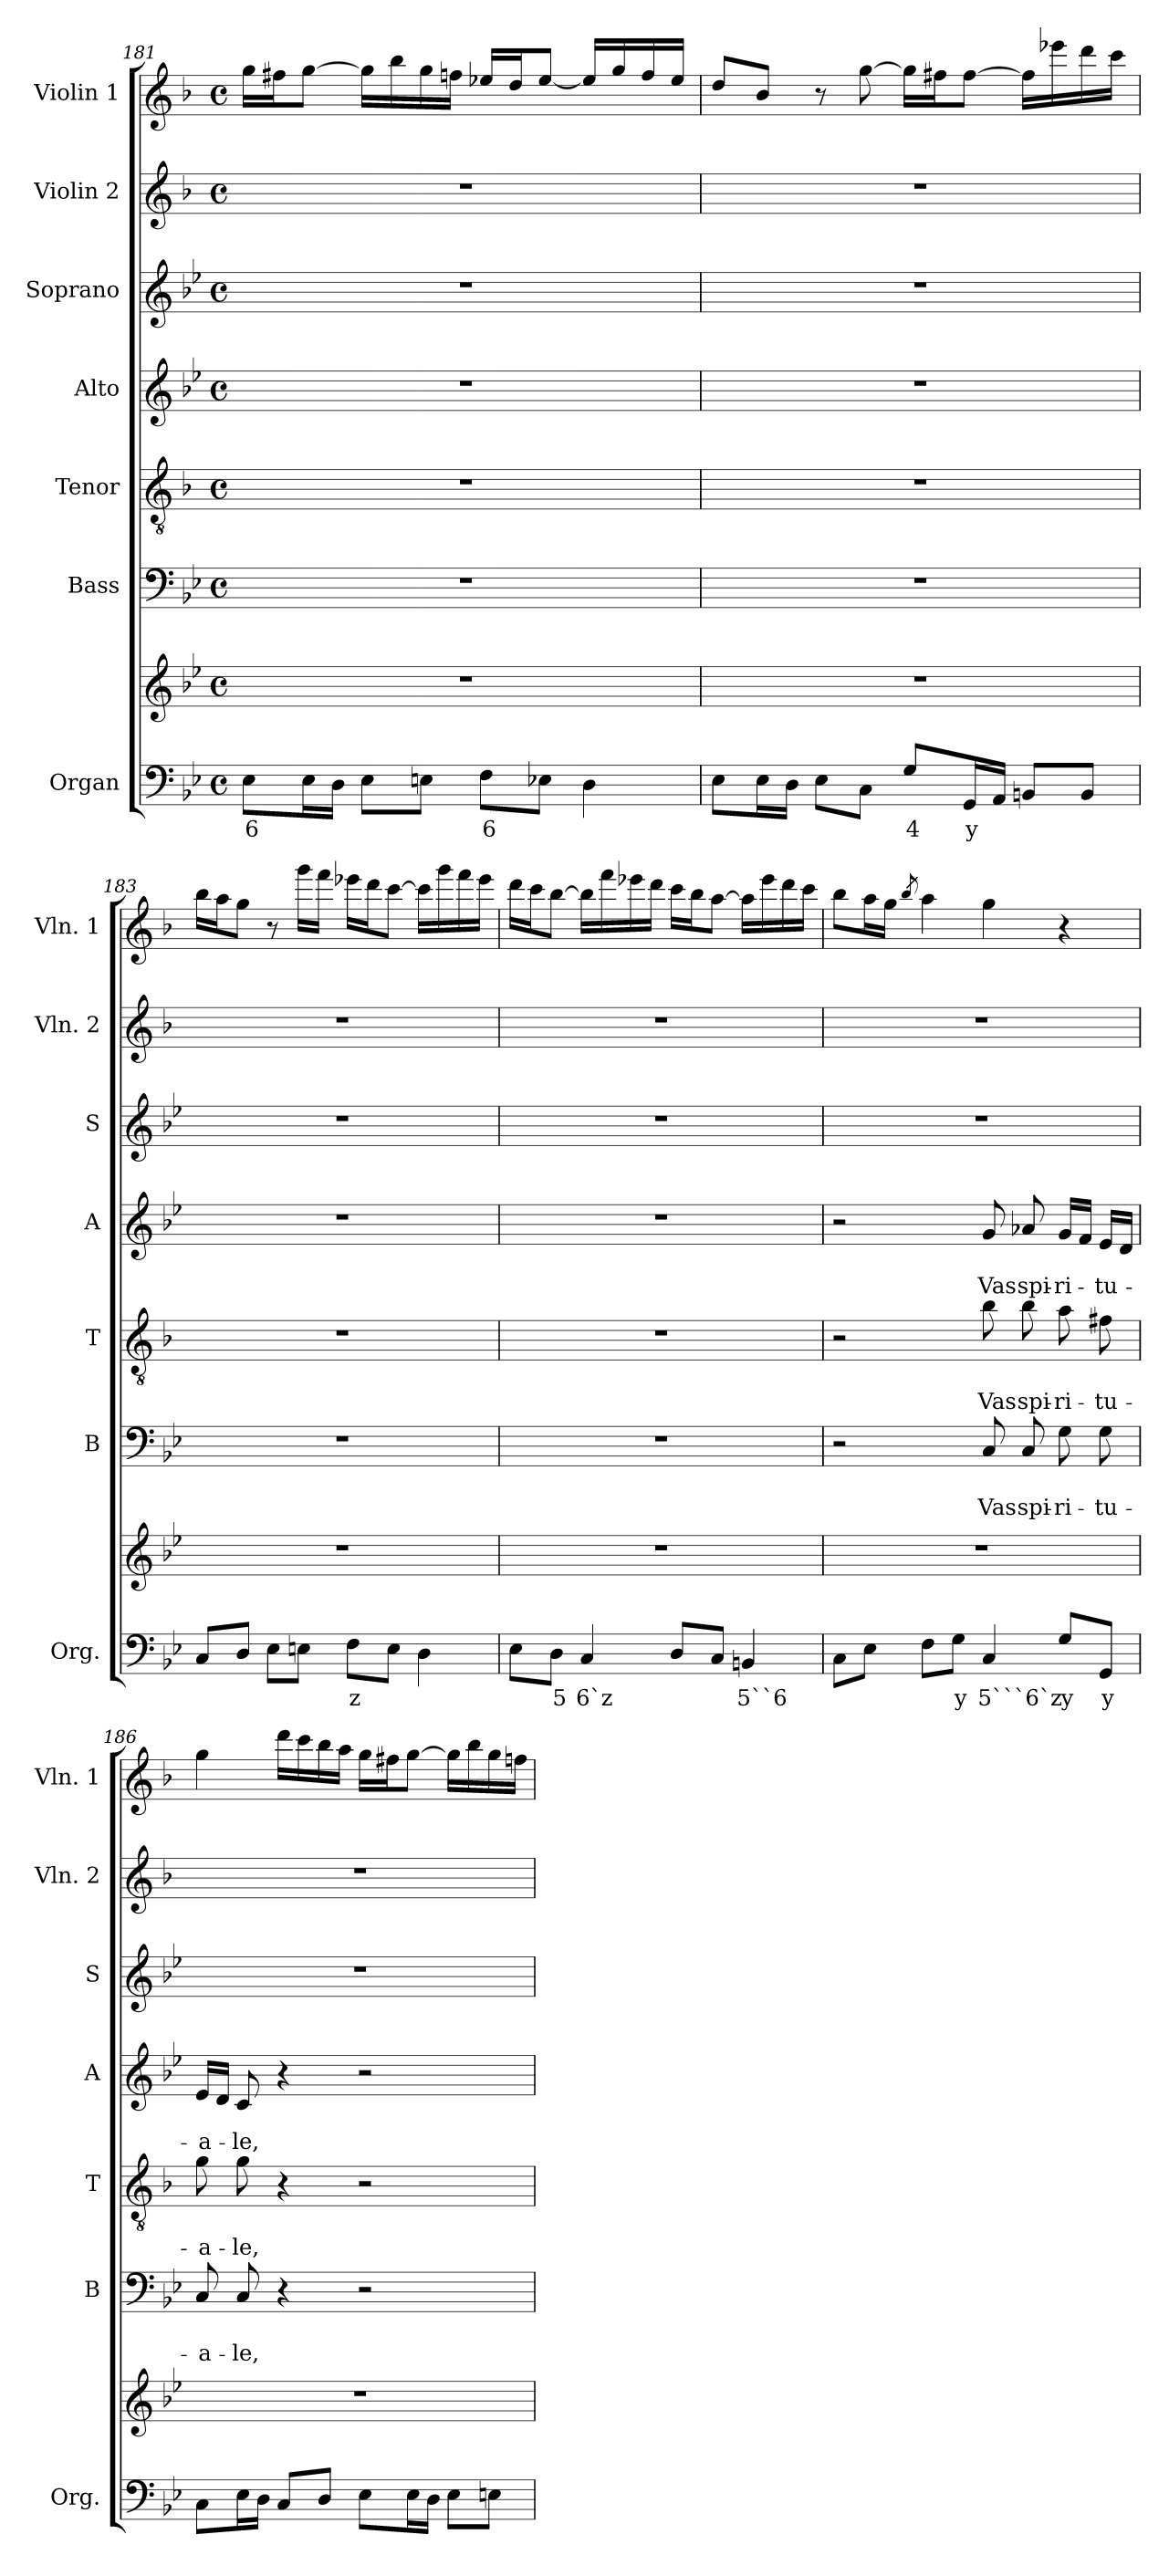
**kern	**text	**kern	**kern	**text	**text	**kern	**text	**text	**kern	**text	**text	**kern	**kern	**kern
*part7	*part7	*part7	*part6	*part6	*part6	*part5	*part5	*part5	*part4	*part4	*part4	*part3	*part2	*part1
*staff8	*staff8	*staff7	*staff6	*staff6	*staff6	*staff5	*staff5	*staff5	*staff4	*staff4	*staff4	*staff3	*staff2	*staff1
*I"Organ	*	*	*I"Bass	*	*	*I"Tenor	*	*	*I"Alto	*	*	*I"Soprano	*I"Violin 2	*I"Violin 1
*I'Org.	*	*	*I'B	*	*	*I'T	*	*	*I'A	*	*	*I'S	*I'Vln. 2	*I'Vln. 1
*clefF4	*	*clefG2	*clefF4	*	*	*clefGv2	*	*	*clefG2	*	*	*clefG2	*clefG2	*clefG2
*	*	*	*	*	*	*ITrd4c7	*	*	*	*	*	*	*ITrd4c7	*ITrd4c7
*k[b-e-]	*	*k[b-e-]	*k[b-e-]	*	*	*k[b-e-]	*	*	*k[b-e-]	*	*	*k[b-e-]	*k[b-e-]	*k[b-e-]
*B-:	*	*B-:	*B-:	*	*	*B-:	*	*	*B-:	*	*	*B-:	*B-:	*B-:
*M4/4	*	*M4/4	*M4/4	*	*	*M4/4	*	*	*M4/4	*	*	*M4/4	*M4/4	*M4/4
*met(c)	*	*met(c)	*met(c)	*	*	*met(c)	*	*	*met(c)	*	*	*met(c)	*met(c)	*met(c)
=181	=181	=181	=181	=181	=181	=181	=181	=181	=181	=181	=181	=181	=181	=181
!	!LO:LY:b	!	!	!	!	!	!	!	!	!	!	!	!	!
8E-\L	6	1r	1r	.	.	1r	.	.	1r	.	.	1r	1r	16cc\LL
.	.	.	.	.	.	.	.	.	.	.	.	.	.	16bn\J
16E-\L	.	.	.	.	.	.	.	.	.	.	.	.	.	[8cc\J
16D\JJ	.	.	.	.	.	.	.	.	.	.	.	.	.	.
8E-\L	.	.	.	.	.	.	.	.	.	.	.	.	.	16cc\LL]
.	.	.	.	.	.	.	.	.	.	.	.	.	.	16ee-\
8En\J	.	.	.	.	.	.	.	.	.	.	.	.	.	16cc\
.	.	.	.	.	.	.	.	.	.	.	.	.	.	16b-X\JJ
!	!LO:LY:b	!	!	!	!	!	!	!	!	!	!	!	!	!
8F\L	6	.	.	.	.	.	.	.	.	.	.	.	.	16a-X/LL
.	.	.	.	.	.	.	.	.	.	.	.	.	.	16g/J
8E-X\J	.	.	.	.	.	.	.	.	.	.	.	.	.	[8a-/J
4D\	.	.	.	.	.	.	.	.	.	.	.	.	.	16a-/LL]
.	.	.	.	.	.	.	.	.	.	.	.	.	.	16cc/
.	.	.	.	.	.	.	.	.	.	.	.	.	.	16b-/
.	.	.	.	.	.	.	.	.	.	.	.	.	.	16a-/JJ
!!LO:PB:g=z
=182	=182	=182	=182	=182	=182	=182	=182	=182	=182	=182	=182	=182	=182	=182
8E-\L	.	1r	1r	.	.	1r	.	.	1r	.	.	1r	1r	8g/L
16E-\L	.	.	.	.	.	.	.	.	.	.	.	.	.	8e-/J
16D\JJ	.	.	.	.	.	.	.	.	.	.	.	.	.	.
8E-\L	.	.	.	.	.	.	.	.	.	.	.	.	.	8r
8C\J	.	.	.	.	.	.	.	.	.	.	.	.	.	[8cc\
!	!LO:LY:b	!	!	!	!	!	!	!	!	!	!	!	!	!
8G/L	4	.	.	.	.	.	.	.	.	.	.	.	.	16cc\LL]
.	.	.	.	.	.	.	.	.	.	.	.	.	.	16bn\J
!	!LO:LY:b	!	!	!	!	!	!	!	!	!	!	!	!	!
16GG/L	y	.	.	.	.	.	.	.	.	.	.	.	.	[8b\J
16AA/JJ	.	.	.	.	.	.	.	.	.	.	.	.	.	.
8BBn/L	.	.	.	.	.	.	.	.	.	.	.	.	.	16b\LL]
.	.	.	.	.	.	.	.	.	.	.	.	.	.	16aa-X\
8BB/J	.	.	.	.	.	.	.	.	.	.	.	.	.	16gg\
.	.	.	.	.	.	.	.	.	.	.	.	.	.	16ff\JJ
=183	=183	=183	=183	=183	=183	=183	=183	=183	=183	=183	=183	=183	=183	=183
8C/L	.	1r	1r	.	.	1r	.	.	1r	.	.	1r	1r	16ee-\LL
.	.	.	.	.	.	.	.	.	.	.	.	.	.	16dd\J
8D/J	.	.	.	.	.	.	.	.	.	.	.	.	.	8cc\J
8E-\L	.	.	.	.	.	.	.	.	.	.	.	.	.	8r
8En\J	.	.	.	.	.	.	.	.	.	.	.	.	.	16ccc\LL
.	.	.	.	.	.	.	.	.	.	.	.	.	.	16bb-\JJ
!	!LO:LY:b	!	!	!	!	!	!	!	!	!	!	!	!	!
8F\L	z	.	.	.	.	.	.	.	.	.	.	.	.	16aa-X\LL
.	.	.	.	.	.	.	.	.	.	.	.	.	.	16gg\J
8E\J	.	.	.	.	.	.	.	.	.	.	.	.	.	[8ff\J
4D\	.	.	.	.	.	.	.	.	.	.	.	.	.	16ff\LL]
.	.	.	.	.	.	.	.	.	.	.	.	.	.	16ccc\
.	.	.	.	.	.	.	.	.	.	.	.	.	.	16bb-\
.	.	.	.	.	.	.	.	.	.	.	.	.	.	16aa-\JJ
=184	=184	=184	=184	=184	=184	=184	=184	=184	=184	=184	=184	=184	=184	=184
8E-\L	.	1r	1r	.	.	1r	.	.	1r	.	.	1r	1r	16gg\LL
.	.	.	.	.	.	.	.	.	.	.	.	.	.	16ff\J
!	!LO:LY:b	!	!	!	!	!	!	!	!	!	!	!	!	!
8D\J	5	.	.	.	.	.	.	.	.	.	.	.	.	[8ee-\J
!	!LO:LY:b	!	!	!	!	!	!	!	!	!	!	!	!	!
4C/	6`z	.	.	.	.	.	.	.	.	.	.	.	.	16ee-\LL]
.	.	.	.	.	.	.	.	.	.	.	.	.	.	16bb-\
.	.	.	.	.	.	.	.	.	.	.	.	.	.	16aa-X\
.	.	.	.	.	.	.	.	.	.	.	.	.	.	16gg\JJ
8D/L	.	.	.	.	.	.	.	.	.	.	.	.	.	16ff\LL
.	.	.	.	.	.	.	.	.	.	.	.	.	.	16ee-\J
8C/J	.	.	.	.	.	.	.	.	.	.	.	.	.	[8dd\J
!	!LO:LY:b	!	!	!	!	!	!	!	!	!	!	!	!	!
4BBn/	5``6	.	.	.	.	.	.	.	.	.	.	.	.	16dd\LL]
.	.	.	.	.	.	.	.	.	.	.	.	.	.	16aa-\
.	.	.	.	.	.	.	.	.	.	.	.	.	.	16gg\
.	.	.	.	.	.	.	.	.	.	.	.	.	.	16ff\JJ
=185	=185	=185	=185	=185	=185	=185	=185	=185	=185	=185	=185	=185	=185	=185
8C\L	.	1r	2r	.	.	2r	.	.	2r	.	.	1r	1r	8ee-\L
8E-\J	.	.	.	.	.	.	.	.	.	.	.	.	.	16dd\L
.	.	.	.	.	.	.	.	.	.	.	.	.	.	16cc\JJ
.	.	.	.	.	.	.	.	.	.	.	.	.	.	8qee-/
8F\L	.	.	.	.	.	.	.	.	.	.	.	.	.	4dd\
!	!LO:LY:b	!	!	!	!	!	!	!	!	!	!	!	!	!
8G\J	y	.	.	.	.	.	.	.	.	.	.	.	.	.
!	!LO:LY:b	!	!	!	!	!	!	!	!	!	!	!	!	!
!	!	!	!	!	!LO:LY:b	!	!	!	!	!	!	!	!	!
!	!	!	!	!	!	!	!	!LO:LY:b	!	!	!	!	!	!
!	!	!	!	!	!	!	!	!	!	!	!LO:LY:b	!	!	!
4C/	5```6`z	.	8C/	.	Vas	8e-\	.	Vas	8g/	.	Vas	.	.	4cc\
!	!	!	!	!	!LO:LY:b	!	!	!	!	!	!	!	!	!
!	!	!	!	!	!	!	!	!LO:LY:b	!	!	!	!	!	!
!	!	!	!	!	!	!	!	!	!	!	!LO:LY:b	!	!	!
.	.	.	8C/	.	spi-	8e-\	.	spi-	8a-X/	.	spi-	.	.	.
!	!LO:LY:b	!	!	!	!	!	!	!	!	!	!	!	!	!
!	!	!	!	!	!LO:LY:b	!	!	!	!	!	!	!	!	!
!	!	!	!	!	!	!	!	!LO:LY:b	!	!	!	!	!	!
!	!	!	!	!	!	!	!	!	!	!	!LO:LY:b	!	!	!
8G/L	y	.	8G\	.	-ri-	8d\	.	-ri-	16g/LL	.	-ri-	.	.	4r
.	.	.	.	.	.	.	.	.	16f/JJ	.	.	.	.	.
!	!LO:LY:b	!	!	!	!	!	!	!	!	!	!	!	!	!
!	!	!	!	!	!LO:LY:b	!	!	!	!	!	!	!	!	!
!	!	!	!	!	!	!	!	!LO:LY:b	!	!	!	!	!	!
!	!	!	!	!	!	!	!	!	!	!	!LO:LY:b	!	!	!
8GG/J	y	.	8G\	.	-tu-	8Bn\	.	-tu-	16e-/LL	.	-tu-	.	.	.
.	.	.	.	.	.	.	.	.	16d/JJ	.	.	.	.	.
!!LO:LB:g=z
=186	=186	=186	=186	=186	=186	=186	=186	=186	=186	=186	=186	=186	=186	=186
!	!	!	!	!	!LO:LY:b	!	!	!	!	!	!	!	!	!
!	!	!	!	!	!	!	!	!LO:LY:b	!	!	!	!	!	!
!	!	!	!	!	!	!	!	!	!	!	!LO:LY:b	!	!	!
8C\L	.	1r	8C/	.	-a-	8c\	.	-a-	16e-/LL	.	-a-	1r	1r	4cc\
.	.	.	.	.	.	.	.	.	16d/JJ	.	.	.	.	.
!	!	!	!	!	!LO:LY:b	!	!	!	!	!	!	!	!	!
!	!	!	!	!	!	!	!	!LO:LY:b	!	!	!	!	!	!
!	!	!	!	!	!	!	!	!	!	!	!LO:LY:b	!	!	!
16E-\L	.	.	8C/	.	-le,	8c\	.	-le,	8c/	.	-le,	.	.	.
16D\JJ	.	.	.	.	.	.	.	.	.	.	.	.	.	.
8C/L	.	.	4r	.	.	4r	.	.	4r	.	.	.	.	16gg\LL
.	.	.	.	.	.	.	.	.	.	.	.	.	.	16ff\
8D/J	.	.	.	.	.	.	.	.	.	.	.	.	.	16ee-\
.	.	.	.	.	.	.	.	.	.	.	.	.	.	16dd\JJ
8E-\L	.	.	2r	.	.	2r	.	.	2r	.	.	.	.	16cc\LL
.	.	.	.	.	.	.	.	.	.	.	.	.	.	16bn\J
16E-\L	.	.	.	.	.	.	.	.	.	.	.	.	.	[8cc\J
16D\JJ	.	.	.	.	.	.	.	.	.	.	.	.	.	.
8E-\L	.	.	.	.	.	.	.	.	.	.	.	.	.	16cc\LL]
.	.	.	.	.	.	.	.	.	.	.	.	.	.	16ee-\
8En\J	.	.	.	.	.	.	.	.	.	.	.	.	.	16cc\
.	.	.	.	.	.	.	.	.	.	.	.	.	.	16b-X\JJ
=	=	=	=	=	=	=	=	=	=	=	=	=	=	=
*-	*-	*-	*-	*-	*-	*-	*-	*-	*-	*-	*-	*-	*-	*-
